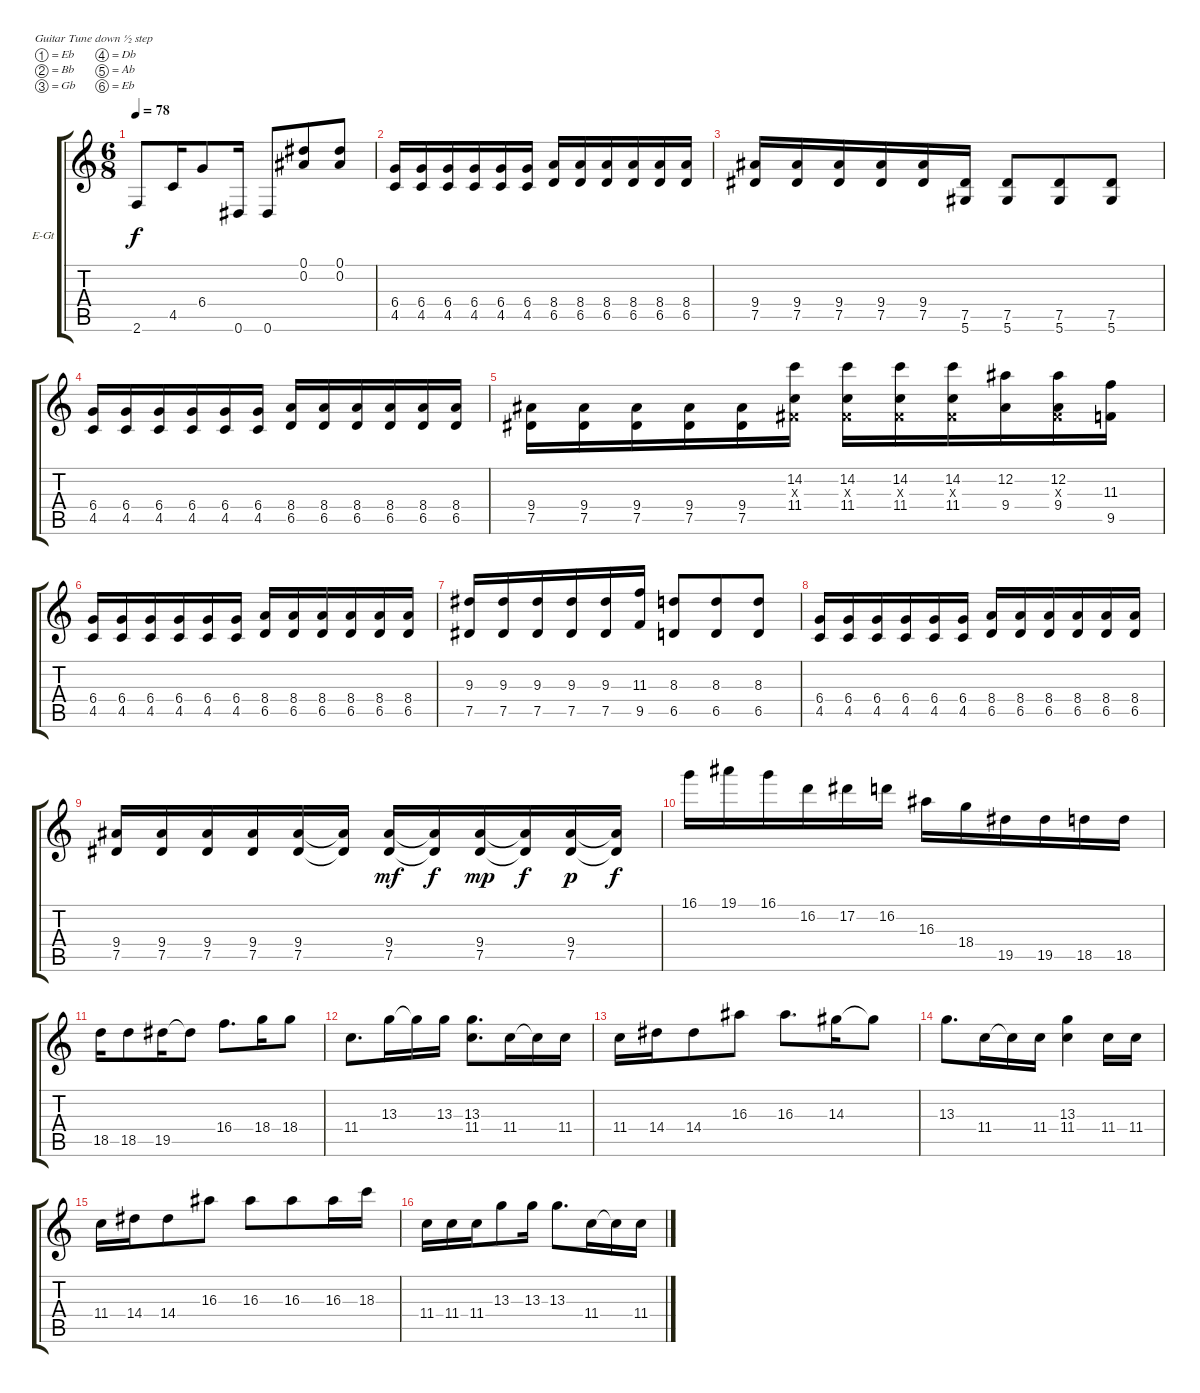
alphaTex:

\defaultSystemsLayout 4
\bracketExtendMode groupsimilarinstruments
\firstSystemTrackNameOrientation horizontal
\otherSystemsTrackNameOrientation horizontal
\track ("Guitar Dist. Lead" "E-Gt") {instrument distortionguitar}
\staff {score tabs}
\tuning (Eb4 Bb3 Gb3 Db3 Ab2 Eb2)
\ts (6 8)
\tempo 78
\clef g2
\ks c
2.6.8{dy f} 4.5.16 6.4.8 0.6.16 0.6.8 (0.1 0.2).8 (0.1 0.2).8 |
(6.4 4.5).16 (6.4 4.5).16 (6.4 4.5).16 (6.4 4.5).16 (6.4 4.5).16 (6.4 4.5).16 (8.4 6.5).16 (8.4 6.5).16 (8.4 6.5).16 (8.4 6.5).16 (8.4 6.5).16 (8.4 6.5).16 |
(9.4 7.5).16 (9.4 7.5).16 (9.4 7.5).16 (9.4 7.5).16 (9.4 7.5).16 (7.5 5.6).16 (7.5 5.6).8 (7.5 5.6).8 (7.5 5.6).8 |
(6.4 4.5).16 (6.4 4.5).16 (6.4 4.5).16 (6.4 4.5).16 (6.4 4.5).16 (6.4 4.5).16 (8.4 6.5).16 (8.4 6.5).16 (8.4 6.5).16 (8.4 6.5).16 (8.4 6.5).16 (8.4 6.5).16 |
(9.4 7.5).16 (9.4 7.5).16 (9.4 7.5).16 (9.4 7.5).16 (9.4 7.5).16 (14.2 0.3{x} 11.4).16 (14.2 0.3{x} 11.4).16 (14.2 0.3{x} 11.4).16 (14.2 0.3{x} 11.4).16 (12.2 9.4).16 (12.2 0.3{x} 9.4).16 (9.5 11.3).16 |
(6.4 4.5).16 (6.4 4.5).16 (6.4 4.5).16 (6.4 4.5).16 (6.4 4.5).16 (6.4 4.5).16 (8.4 6.5).16 (8.4 6.5).16 (8.4 6.5).16 (8.4 6.5).16 (8.4 6.5).16 (8.4 6.5).16 |
(9.3 7.5).16 (9.3 7.5).16 (9.3 7.5).16 (9.3 7.5).16 (9.3 7.5).16 (11.3 9.5).16 (8.3 6.5).8 (8.3 6.5).8 (8.3 6.5).8 |
(6.4 4.5).16 (6.4 4.5).16 (6.4 4.5).16 (6.4 4.5).16 (6.4 4.5).16 (6.4 4.5).16 (8.4 6.5).16 (8.4 6.5).16 (8.4 6.5).16 (8.4 6.5).16 (8.4 6.5).16 (8.4 6.5).16 |
(9.4 7.5).16 (9.4 7.5).16 (9.4 7.5).16 (9.4 7.5).16 (9.4 7.5).16 (9.4{t} 7.5{t}).16 (9.4 7.5).16{dy mf} (9.4{t} 7.5{t}).16{dy f} (9.4 7.5).16{dy mp} (9.4{t} 7.5{t}).16{dy f} (9.4 7.5).16{dy p} (9.4{t} 7.5{t}).16{dy f} |
16.1.16 19.1.16 16.1.16 16.2.16 17.2.16 16.2.16 16.3.16 18.4.16 19.5.16 19.5.16 18.5.16 18.5.16 |
18.5.16 18.5.8 19.5.16 19.5{t}.8 16.4.8{d} 18.4.16 18.4.8 |
11.4.8{d} 13.3.16 13.3{t}.16 13.3.16 (13.3 11.4).8{d} 11.4.16 11.4{t}.16 11.4.16 |
11.4.16 14.4.16 14.4.8 16.3.8 16.3.8{d} 14.3.16 14.3{t}.8 |
13.3.8{d} 11.4.16 11.4{t}.16 11.4.16 (13.3 11.4).4 11.4.16 11.4.16 |
11.4.16 14.4.16 14.4.8 16.3.8 16.3.8 16.3.8 16.3.16 18.3.16 |
11.4.16 11.4.16 11.4.16 13.3.8 13.3.16 13.3.8{d} 11.4.16 11.4{t}.16 11.4.16
